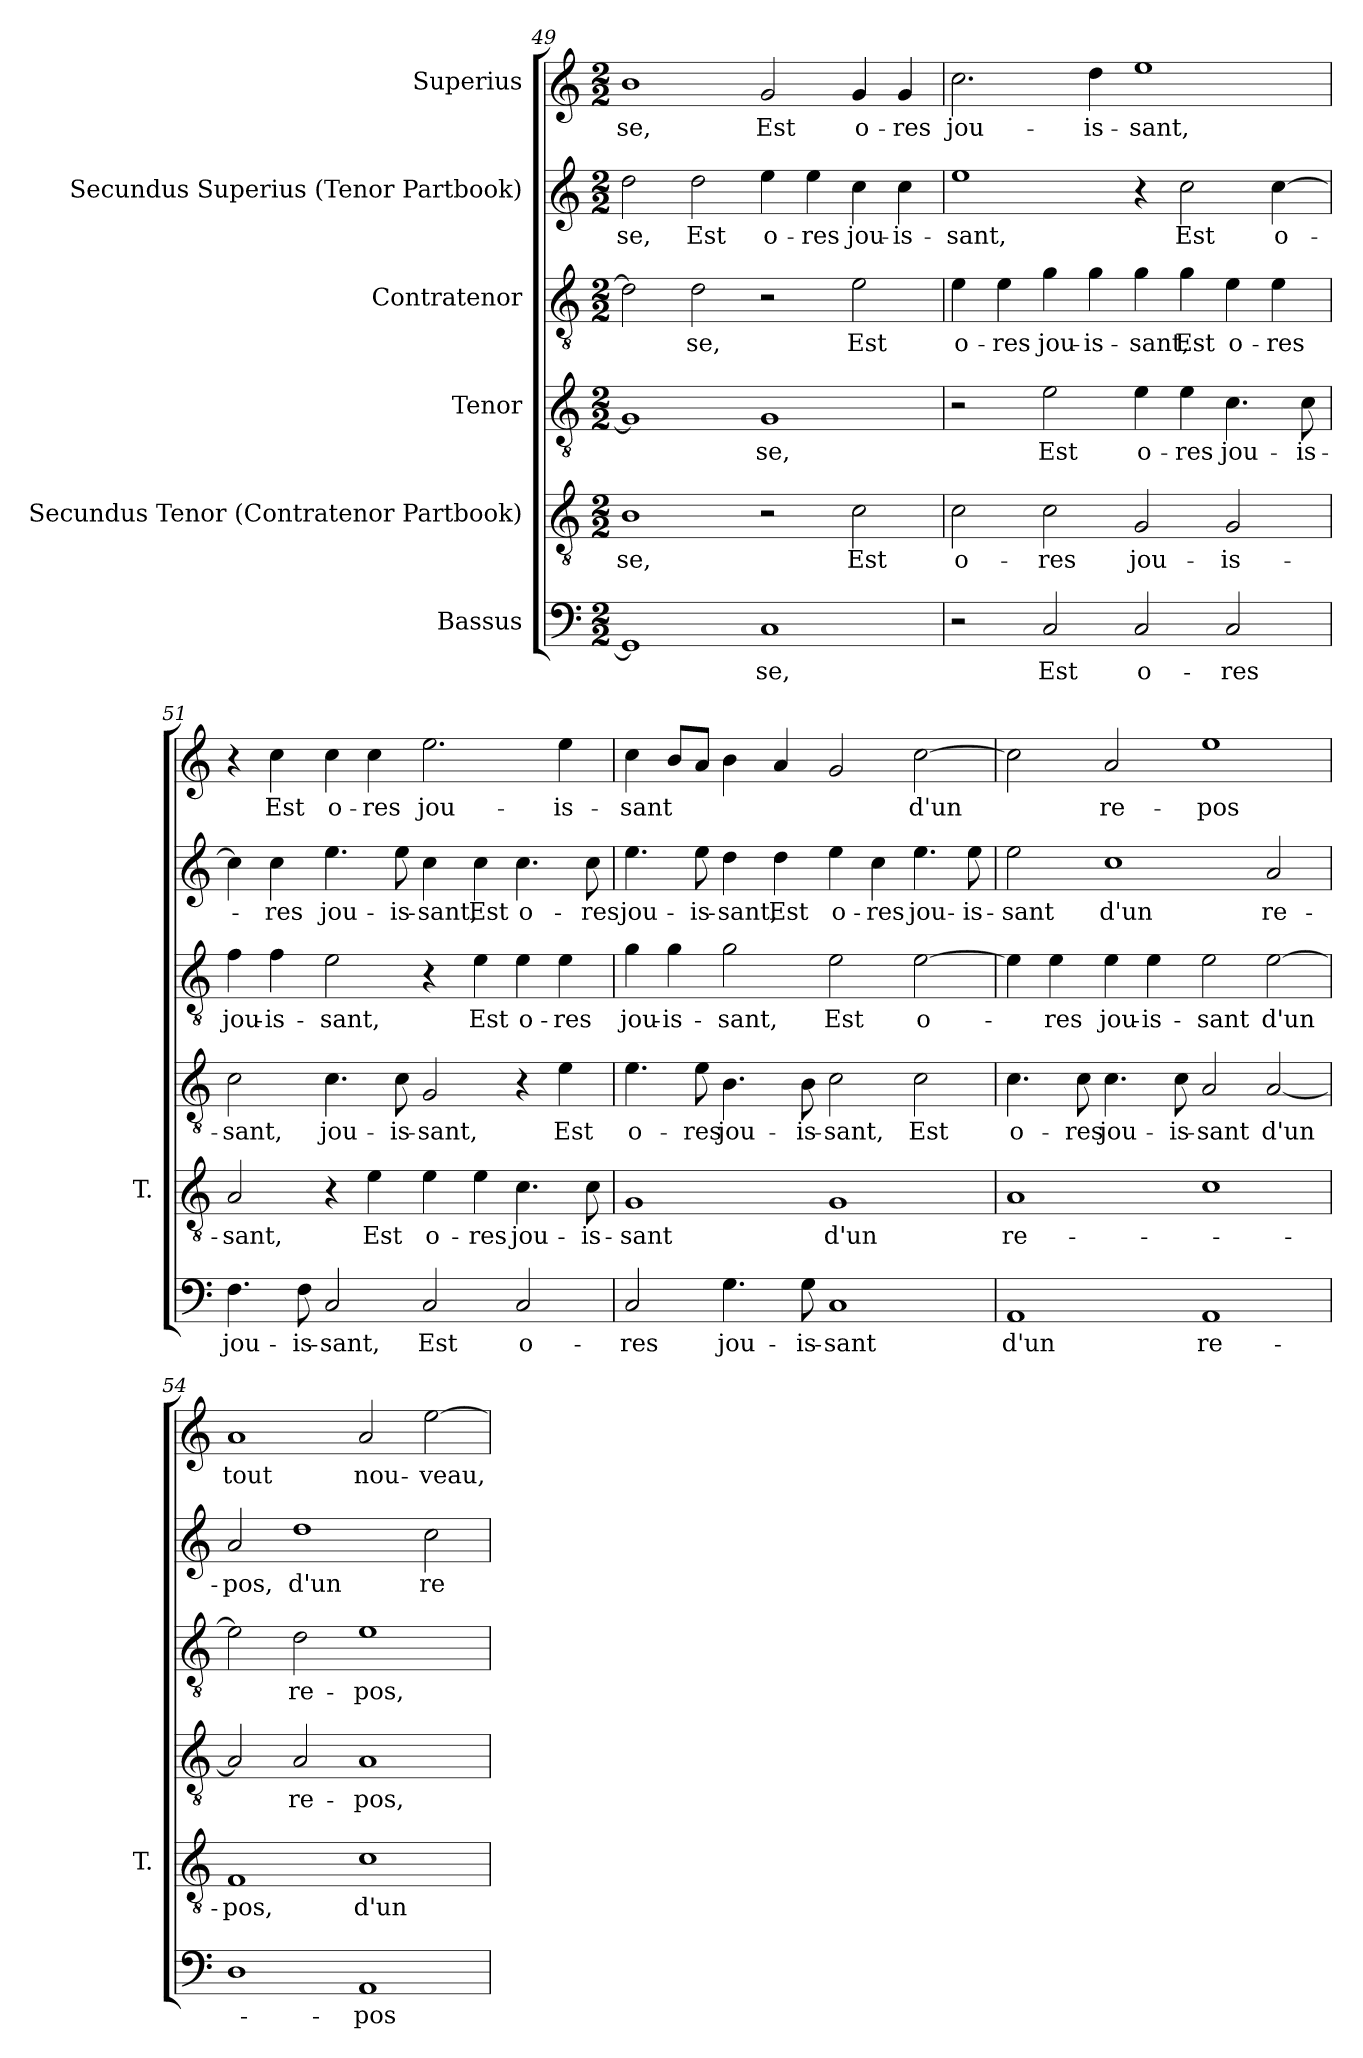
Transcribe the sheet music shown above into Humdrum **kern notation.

**kern	**text	**kern	**text	**kern	**text	**kern	**text	**kern	**text	**kern	**text
*part6	*part6	*part5	*part5	*part4	*part4	*part3	*part3	*part2	*part2	*part1	*part1
*staff6	*staff6	*staff5	*staff5	*staff4	*staff4	*staff3	*staff3	*staff2	*staff2	*staff1	*staff1
*I"Bassus	*	*I"Secundus Tenor (Contratenor Partbook)	*	*I"Tenor	*	*I"Contratenor	*	*I"Secundus Superius (Tenor Partbook)	*	*I"Superius	*
*	*	*I'T.	*	*	*	*	*	*	*	*	*
*clefF4	*	*clefGv2	*	*clefGv2	*	*clefGv2	*	*clefG2	*	*clefG2	*
*	*	*ITrd7c12	*	*ITrd7c12	*	*ITrd7c12	*	*	*	*	*
*k[]	*	*k[]	*	*k[]	*	*k[]	*	*k[]	*	*k[]	*
*C:	*	*C:	*	*C:	*	*C:	*	*C:	*	*C:	*
*M2/2	*	*M2/2	*	*M2/2	*	*M2/2	*	*M2/2	*	*M2/2	*
=49	=49	=49	=49	=49	=49	=49	=49	=49	=49	=49	=49
1GG/]	.	1BB\	-se,	1GG/]	.	2D\]	.	2dd\	-se,	1b\	-se,
.	.	.	.	.	.	2D\	-se,	2dd\	Est	.	.
1C/	-se,	2r	.	1GG/	-se,	2r	.	4ee\	o-	2g/	Est
.	.	.	.	.	.	.	.	4ee\	-res	.	.
.	.	2C\	Est	.	.	2E\	Est	4cc\	jou-	4g/	o-
.	.	.	.	.	.	.	.	4cc\	-is-	4g/	-res
=50	=50	=50	=50	=50	=50	=50	=50	=50	=50	=50	=50
2r	.	2C\	o-	2r	.	4E\	o-	1ee\	-sant,	2.cc\	jou-
.	.	.	.	.	.	4E\	-res	.	.	.	.
2C/	Est	2C\	-res	2E\	Est	4G\	jou-	.	.	.	.
.	.	.	.	.	.	4G\	-is-	.	.	4dd\	-is-
2C/	o-	2GG/	jou-	4E\	o-	4G\	-sant,	4r	.	1ee\	-sant,
.	.	.	.	4E\	-res	4G\	Est	2cc\	Est	.	.
2C/	-res	2GG/	-is-	4.C\	jou-	4E\	o-	.	.	.	.
.	.	.	.	.	.	4E\	-res	[4cc\	o-	.	.
.	.	.	.	8C\	-is-	.	.	.	.	.	.
!!LO:LB:g=z
=51	=51	=51	=51	=51	=51	=51	=51	=51	=51	=51	=51
4.F\	jou-	2AA/	-sant,	2C\	-sant,	4F\	jou-	4cc\]	.	4r	.
.	.	.	.	.	.	4F\	-is-	4cc\	-res	4cc\	Est
8F\	-is-	.	.	.	.	.	.	.	.	.	.
2C/	-sant,	4r	.	4.C\	jou-	2E\	-sant,	4.ee\	jou-	4cc\	o-
.	.	4E\	Est	.	.	.	.	.	.	4cc\	-res
.	.	.	.	8C\	-is-	.	.	8ee\	-is-	.	.
2C/	Est	4E\	o-	2GG/	-sant,	4r	.	4cc\	-sant,	2.ee\	jou-
.	.	4E\	-res	.	.	4E\	Est	4cc\	Est	.	.
2C/	o-	4.C\	jou-	4r	.	4E\	o-	4.cc\	o-	.	.
.	.	.	.	4E\	Est	4E\	-res	.	.	4ee\	-is-
.	.	8C\	-is-	.	.	.	.	8cc\	-res	.	.
=52	=52	=52	=52	=52	=52	=52	=52	=52	=52	=52	=52
2C/	-res	1GG/	-sant	4.E\	o-	4G\	jou-	4.ee\	jou-	4cc\	-sant
.	.	.	.	.	.	4G\	-is-	.	.	8b/L	.
.	.	.	.	8E\	-res	.	.	8ee\	-is-	8a/J	.
4.G\	jou-	.	.	4.BB\	jou-	2G\	-sant,	4dd\	-sant,	4b\	.
.	.	.	.	.	.	.	.	4dd\	Est	4a/	.
8G\	-is-	.	.	8BB\	-is-	.	.	.	.	.	.
1C/	-sant	1GG/	d'un	2C\	-sant,	2E\	Est	4ee\	o-	2g/	.
.	.	.	.	.	.	.	.	4cc\	-res	.	.
.	.	.	.	2C\	Est	[2E\	o-	4.ee\	jou-	[2cc\	d'un
.	.	.	.	.	.	.	.	8ee\	-is-	.	.
=53	=53	=53	=53	=53	=53	=53	=53	=53	=53	=53	=53
1AA/	d'un	1AA/	re-	4.C\	o-	4E\]	.	2ee\	-sant	2cc\]	.
.	.	.	.	.	.	4E\	-res	.	.	.	.
.	.	.	.	8C\	-res	.	.	.	.	.	.
.	.	.	.	4.C\	jou-	4E\	jou-	1cc\	d'un	2a/	re-
.	.	.	.	.	.	4E\	-is-	.	.	.	.
.	.	.	.	8C\	-is-	.	.	.	.	.	.
1AA/	re-	1C\	.	2AA/	-sant	2E\	-sant	.	.	1ee\	-pos
.	.	.	.	[2AA/	d'un	[2E\	d'un	2a/	re-	.	.
!!LO:PB:g=z
=54	=54	=54	=54	=54	=54	=54	=54	=54	=54	=54	=54
1D\	.	1FF/	-pos,	2AA/]	.	2E\]	.	2a/	-pos,	1a/	tout
.	.	.	.	2AA/	re-	2D\	re-	1dd\	d'un	.	.
1AA/	-pos	1C\	d'un	1AA/	-pos,	1E\	-pos,	.	.	2a/	nou-
.	.	.	.	.	.	.	.	2cc\	re-	[2ee\	-veau,
=	=	=	=	=	=	=	=	=	=	=	=
*-	*-	*-	*-	*-	*-	*-	*-	*-	*-	*-	*-
